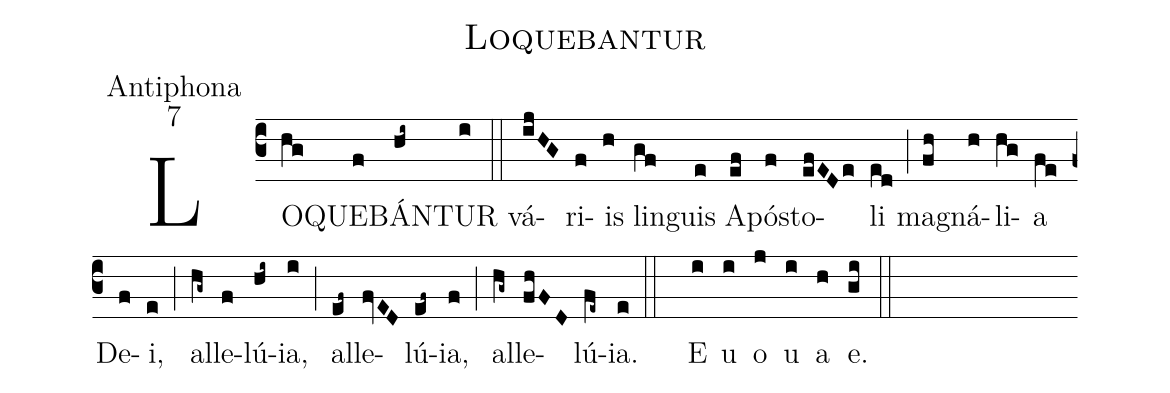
name:Loquebantur;
office-part:Antiphona;
mode:7;
%%
(c3) LO(hg)QUE(f)BÁN(hi~)TUR(i) (::) vá(ijHG)ri(f)is(h) lin(gf)guis(e) A(ef)pós(f)to(efEDe)li(ed) (;) ma(fh)gná(h)li(hg)a(fe) De(f)i,(e) (;) al(hg~)le(f)lú(hi~)ia,(i) (;) al(ef~)le(fvED)lú(ef~)ia,(f) (;) al(hg~)le(fhFD)lú(fe~)ia.(e::) E(i) u(i) o(j) u(i) a(h) e.(gi) (::)
